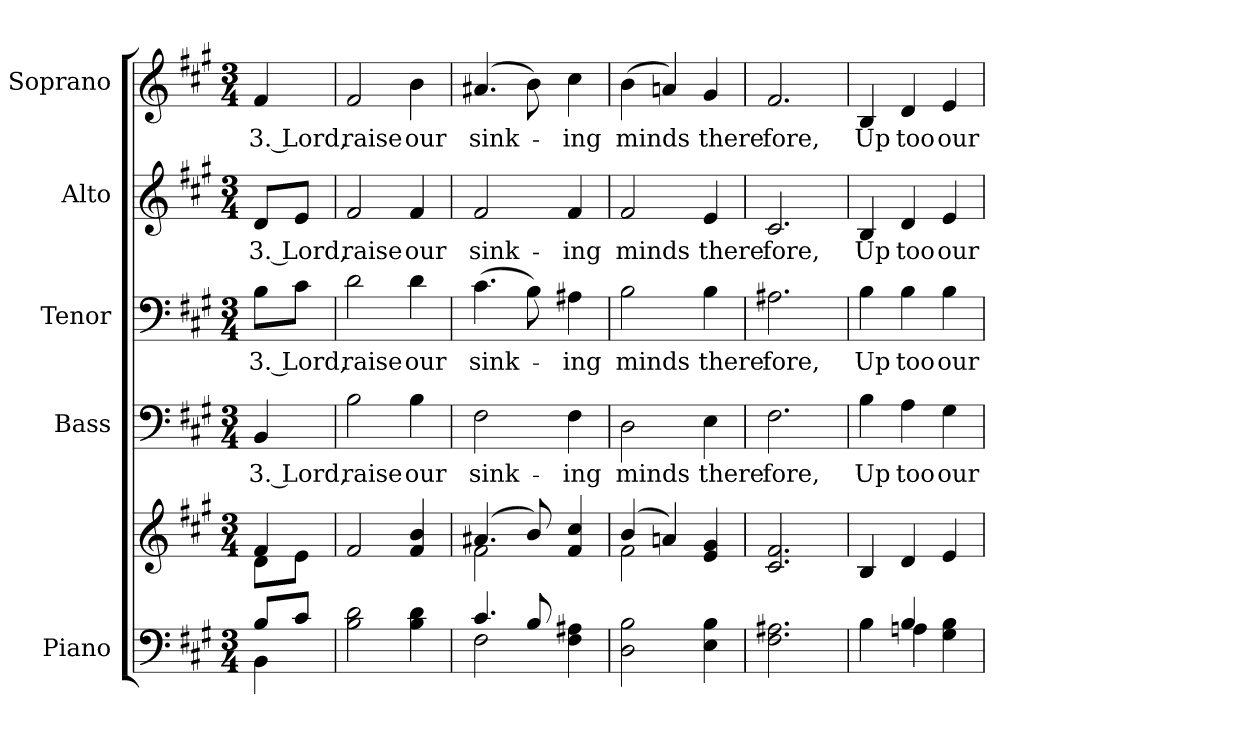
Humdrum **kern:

**kern	**kern	**kern	**text	**kern	**text	**kern	**text	**kern	**text
*part5	*part5	*part4	*part4	*part3	*part3	*part2	*part2	*part1	*part1
*staff6	*staff5	*staff4	*staff4	*staff3	*staff3	*staff2	*staff2	*staff1	*staff1
*I"Piano	*	*I"Bass	*	*I"Tenor	*	*I"Alto	*	*I"Soprano	*
*I'Pno.	*	*I'B.	*	*I'T.	*	*I'A.	*	*I'S.	*
!!LO:PB:g=z
*clefF4	*clefG2	*clefF4	*	*clefF4	*	*clefG2	*	*clefG2	*
*k[f#c#g#]	*k[f#c#g#]	*k[f#c#g#]	*	*k[f#c#g#]	*	*k[f#c#g#]	*	*k[f#c#g#]	*
*A:	*A:	*A:	*	*A:	*	*A:	*	*A:	*
*M3/4	*M3/4	*M3/4	*	*M3/4	*	*M3/4	*	*M3/4	*
=1	=1	=1	=1	=1	=1	=1	=1	=1	=1
*^	*^	*	*	*	*	*	*	*	*
!	!	!	!	!	!LO:LY:b:color=#000000	!	!	!	!	!	!
!	!	!	!	!	!	!	!LO:LY:b:color=#000000	!	!	!	!
!	!	!	!	!	!	!	!	!	!LO:LY:b:color=#000000	!	!
!	!	!	!	!	!	!	!	!	!	!	!LO:LY:b:color=#000000
8Bi/L	4BBi\	4f#i/	8di\L	4BBi/	3. Lord,	8Bi\L	3. Lord,	8di/L	3. Lord,	4f#i/	3. Lord,
8c#i/J	.	.	8ei\J	.	.	8c#i\J	.	8ei/J	.	.	.
*v	*v	*	*	*	*	*	*	*	*	*	*
*	*v	*v	*	*	*	*	*	*	*	*
=2	=2	=2	=2	=2	=2	=2	=2	=2	=2
*	*^	*	*	*	*	*	*	*	*
!	!	!	!	!LO:LY:b:color=#000000	!	!	!	!	!	!
*	*v	*v	*	*	*	*	*	*	*	*
*	*^	*	*	*	*	*	*	*	*
!	!	!	!	!	!	!LO:LY:b:color=#000000	!	!	!	!
*	*v	*v	*	*	*	*	*	*	*	*
*	*^	*	*	*	*	*	*	*	*
!	!	!	!	!	!	!	!	!LO:LY:b:color=#000000	!	!
*	*v	*v	*	*	*	*	*	*	*	*
*	*^	*	*	*	*	*	*	*	*
!	!	!	!	!	!	!	!	!	!	!LO:LY:b:color=#000000
*	*v	*v	*	*	*	*	*	*	*	*
2Bi\ 2di	2f#i/	2Bi\	raise	2di\	raise	2f#i/	raise	2f#i/	raise
!	!	!	!LO:LY:b:color=#000000	!	!	!	!	!	!
!	!	!	!	!	!LO:LY:b:color=#000000	!	!	!	!
!	!	!	!	!	!	!	!LO:LY:b:color=#000000	!	!
!	!	!	!	!	!	!	!	!	!LO:LY:b:color=#000000
4Bi\ 4di	4f#i/ 4bi	4Bi\	our	4di\	our	4f#i/	our	4bi\	our
=3	=3	=3	=3	=3	=3	=3	=3	=3	=3
*^	*^	*	*	*	*	*	*	*	*
!	!	!	!	!	!LO:LY:b:color=#000000	!	!	!	!	!	!
!	!	!	!	!	!	!	!LO:LY:b:color=#000000	!	!	!	!
!	!	!	!	!	!	!	!	!	!LO:LY:b:color=#000000	!	!
!	!	!	!	!	!	!	!	!	!	!	!LO:LY:b:color=#000000
4.c#i/	2F#i\	(4.a#Xi/	2f#i\	2F#i\	sink-	(4.c#i\	sink-	2f#i/	sink-	(4.a#Xi/	sink-
8Bi/	.	8bi/)	.	.	.	8Bi\)	.	.	.	8bi\)	.
!	!	!	!	!	!LO:LY:b:color=#000000	!	!	!	!	!	!
!	!	!	!	!	!	!	!LO:LY:b:color=#000000	!	!	!	!
!	!	!	!	!	!	!	!	!	!LO:LY:b:color=#000000	!	!
!	!	!	!	!	!	!	!	!	!	!	!LO:LY:b:color=#000000
4F#i\ 4A#Xi	4ryy	4f#i/ 4cc#i	4ryy	4F#i\	-ing	4A#Xi\	-ing	4f#i/	-ing	4cc#i\	-ing
*v	*v	*	*	*	*	*	*	*	*	*	*
=4	=4	=4	=4	=4	=4	=4	=4	=4	=4	=4
*^	*	*	*	*	*	*	*	*	*	*
!	!	!	!	!	!LO:LY:b:color=#000000	!	!	!	!	!	!
*v	*v	*	*	*	*	*	*	*	*	*	*
*^	*	*	*	*	*	*	*	*	*	*
!	!	!	!	!	!	!	!LO:LY:b:color=#000000	!	!	!	!
*v	*v	*	*	*	*	*	*	*	*	*	*
*^	*	*	*	*	*	*	*	*	*	*
!	!	!	!	!	!	!	!	!	!LO:LY:b:color=#000000	!	!
*v	*v	*	*	*	*	*	*	*	*	*	*
*^	*	*	*	*	*	*	*	*	*	*
!	!	!	!	!	!	!	!	!	!	!	!LO:LY:b:color=#000000
*v	*v	*	*	*	*	*	*	*	*	*	*
2Di\ 2Bi	(4bi/	2f#i\	2Di\	minds	2Bi\	minds	2f#i/	minds	(4bi\	minds
.	4ani/)	.	.	.	.	.	.	.	4ani/)	.
!	!	!	!	!LO:LY:b:color=#000000	!	!	!	!	!	!
!	!	!	!	!	!	!LO:LY:b:color=#000000	!	!	!	!
!	!	!	!	!	!	!	!	!LO:LY:b:color=#000000	!	!
!	!	!	!	!	!	!	!	!	!	!LO:LY:b:color=#000000
4Ei\ 4Bi	4ei/ 4g#i	4ryy	4Ei\	there	4Bi\	there	4ei/	there	4g#i/	there
*	*v	*v	*	*	*	*	*	*	*	*
!!LO:PB:g=z
=5	=5	=5	=5	=5	=5	=5	=5	=5	=5
*	*^	*	*	*	*	*	*	*	*
!	!	!	!	!LO:LY:b:color=#000000	!	!	!	!	!	!
*	*v	*v	*	*	*	*	*	*	*	*
*	*^	*	*	*	*	*	*	*	*
!	!	!	!	!	!	!LO:LY:b:color=#000000	!	!	!	!
*	*v	*v	*	*	*	*	*	*	*	*
*	*^	*	*	*	*	*	*	*	*
!	!	!	!	!	!	!	!	!LO:LY:b:color=#000000	!	!
*	*v	*v	*	*	*	*	*	*	*	*
*	*^	*	*	*	*	*	*	*	*
!	!	!	!	!	!	!	!	!	!	!LO:LY:b:color=#000000
*	*v	*v	*	*	*	*	*	*	*	*
2.F#i\ 2.A#Xi	2.c#i/ 2.f#i	2.F#i\	fore,	2.A#Xi\	fore,	2.c#i/	fore,	2.f#i/	fore,
=6	=6	=6	=6	=6	=6	=6	=6	=6	=6
*^	*	*	*	*	*	*	*	*	*
!	!	!	!	!LO:LY:b:color=#000000	!	!	!	!	!	!
!	!	!	!	!	!	!LO:LY:b:color=#000000	!	!	!	!
!	!	!	!	!	!	!	!	!LO:LY:b:color=#000000	!	!
!	!	!	!	!	!	!	!	!	!	!LO:LY:b:color=#000000
4Bi\	4ryy	4Bi/	4Bi\	Up	4Bi\	Up	4Bi/	Up	4Bi/	Up
!	!	!	!	!LO:LY:b:color=#000000	!	!	!	!	!	!
!	!	!	!	!	!	!LO:LY:b:color=#000000	!	!	!	!
!	!	!	!	!	!	!	!	!LO:LY:b:color=#000000	!	!
!	!	!	!	!	!	!	!	!	!	!LO:LY:b:color=#000000
4Bi/	4Ani\	4di/	4Ai\	too	4Bi\	too	4di/	too	4di/	too
!	!	!	!	!LO:LY:b:color=#000000	!	!	!	!	!	!
!	!	!	!	!	!	!LO:LY:b:color=#000000	!	!	!	!
!	!	!	!	!	!	!	!	!LO:LY:b:color=#000000	!	!
!	!	!	!	!	!	!	!	!	!	!LO:LY:b:color=#000000
4G#i\ 4Bi	4ryy	4ei/	4G#i\	our	4Bi\	our	4ei/	our	4ei/	our
*v	*v	*	*	*	*	*	*	*	*	*
=	=	=	=	=	=	=	=	=	=
*-	*-	*-	*-	*-	*-	*-	*-	*-	*-
